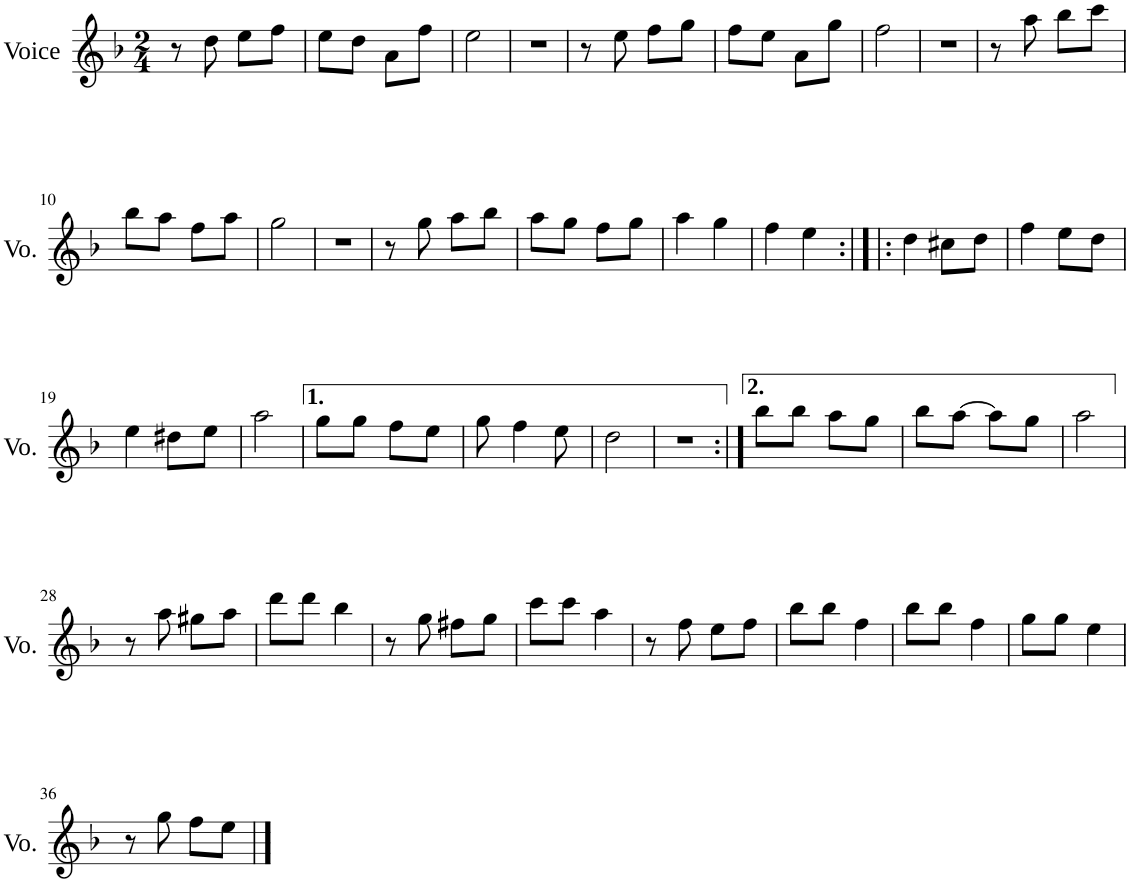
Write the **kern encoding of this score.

**kern
*part1
*staff1
*I"Voice
*I'Vo.
*clefG2
*k[b-]
*M2/4
=1
8r
8dd\
8ee\L
8ff\J
=2
8ee\L
8dd\J
8a\L
8ff\J
=3
2ee\
=4
2r
=5
8r
8ee\
8ff\L
8gg\J
=6
8ff\L
8ee\J
8a\L
8gg\J
=7
2ff\
=8
2r
=9
8r
8aa\
8bb-\L
8ccc\J
!!LO:LB:g=z
=10
8bb-\L
8aa\J
8ff\L
8aa\J
=11
2gg\
=12
2r
=13
8r
8gg\
8aa\L
8bb-\J
=14
8aa\L
8gg\J
8ff\L
8gg\J
=15
4aa\
4gg\
=16
4ff\
4ee\
=17:|!|:
4dd\
8cc#X\L
8dd\J
=18
4ff\
8ee\L
8dd\J
!!LO:LB:g=z
=19
4ee\
8dd#X\L
8ee\J
=20
2aa\
=21
8gg\L
8gg\J
8ff\L
8ee\J
=22
8gg\
4ff\
8ee\
=23
2dd\
=24
2r
=25:|!
8bb-\L
8bb-\J
8aa\L
8gg\J
=26
8bb-\L
[8aa\J
8aa\L]
8gg\J
=27
2aa\
!!LO:LB:g=z
=28
8r
8aa\
8gg#X\L
8aa\J
=29
8ddd\L
8ddd\J
4bb-\
=30
8r
8gg\
8ff#X\L
8gg\J
=31
8ccc\L
8ccc\J
4aa\
=32
8r
8ff\
8ee\L
8ff\J
=33
8bb-\L
8bb-\J
4ff\
=34
8bb-\L
8bb-\J
4ff\
=35
8gg\L
8gg\J
4ee\
!!LO:LB:g=z
=36
8r
8gg\
8ff\L
8ee\J
==
*-
